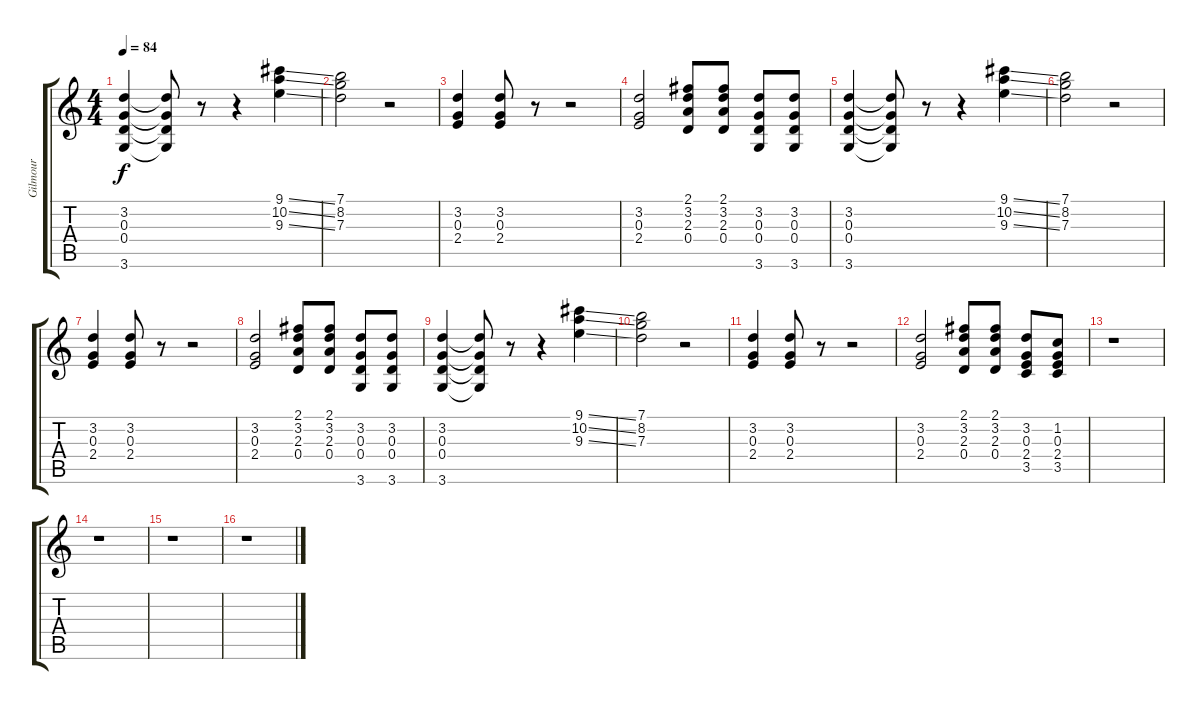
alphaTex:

\track ("Gilmour" "Gilmour") {instrument overdrivenguitar}
\staff {score tabs}
\tuning (E4 B3 G3 D3 A2 E2) {hide}
\ts (4 4)
\tempo 84
\clef g2
\ks c
(3.2 0.3 0.4 3.6).4{dy f} (3.2{t} 0.3{t} 0.4{t} 3.6{t}).8 r.8 r.4 (9.1{ss} 10.2{ss} 9.3{ss}).4 |
(7.1 8.2 7.3).2 r.2 |
(3.2 0.3 2.4).4 (3.2 0.3 2.4).8 r.8 r.2 |
(3.2 0.3 2.4).2 (2.1 3.2 2.3 0.4).8 (2.1 3.2 2.3 0.4).8 (3.2 0.3 0.4 3.6).8 (3.2 0.3 0.4 3.6).8 |
(3.2 0.3 0.4 3.6).4 (3.2{t} 0.3{t} 0.4{t} 3.6{t}).8 r.8 r.4 (9.1{ss} 10.2{ss} 9.3{ss}).4 |
(7.1 8.2 7.3).2 r.2 |
(3.2 0.3 2.4).4 (3.2 0.3 2.4).8 r.8 r.2 |
(3.2 0.3 2.4).2 (2.1 3.2 2.3 0.4).8 (2.1 3.2 2.3 0.4).8 (3.2 0.3 0.4 3.6).8 (3.2 0.3 0.4 3.6).8 |
(3.2 0.3 0.4 3.6).4 (3.2{t} 0.3{t} 0.4{t} 3.6{t}).8 r.8 r.4 (9.1{ss} 10.2{ss} 9.3{ss}).4 |
(7.1 8.2 7.3).2 r.2 |
(3.2 0.3 2.4).4 (3.2 0.3 2.4).8 r.8 r.2 |
(3.2 0.3 2.4).2 (2.1 3.2 2.3 0.4).8 (2.1 3.2 2.3 0.4).8 (3.2 0.3 2.4 3.5).8 (1.2 0.3 2.4 3.5).8 |
r.1 |
r.1 |
r.1 |
r.1
